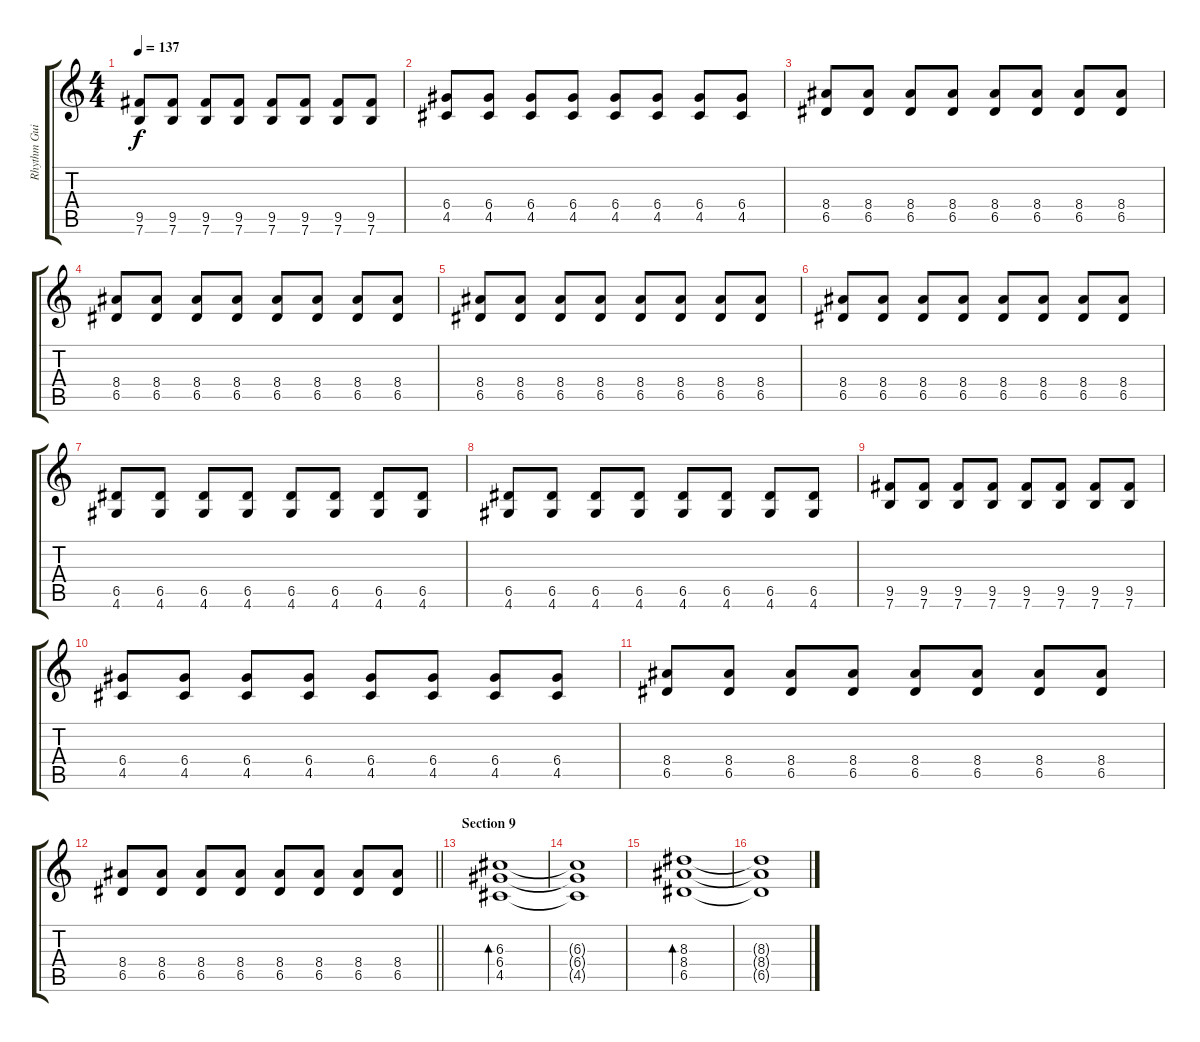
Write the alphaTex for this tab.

\track ("Rhythm Guitar" "Rhythm Gui") {instrument overdrivenguitar}
\staff {score tabs}
\tuning (E4 B3 G3 D3 A2 E2) {hide}
\ts (4 4)
\tempo 137
\clef g2
\ks c
(9.5 7.6).8{dy f} (9.5 7.6).8 (9.5 7.6).8 (9.5 7.6).8 (9.5 7.6).8 (9.5 7.6).8 (9.5 7.6).8 (9.5 7.6).8 |
(6.4 4.5).8 (6.4 4.5).8 (6.4 4.5).8 (6.4 4.5).8 (6.4 4.5).8 (6.4 4.5).8 (6.4 4.5).8 (6.4 4.5).8 |
(8.4 6.5).8 (8.4 6.5).8 (8.4 6.5).8 (8.4 6.5).8 (8.4 6.5).8 (8.4 6.5).8 (8.4 6.5).8 (8.4 6.5).8 |
(8.4 6.5).8 (8.4 6.5).8 (8.4 6.5).8 (8.4 6.5).8 (8.4 6.5).8 (8.4 6.5).8 (8.4 6.5).8 (8.4 6.5).8 |
(8.4 6.5).8 (8.4 6.5).8 (8.4 6.5).8 (8.4 6.5).8 (8.4 6.5).8 (8.4 6.5).8 (8.4 6.5).8 (8.4 6.5).8 |
(8.4 6.5).8 (8.4 6.5).8 (8.4 6.5).8 (8.4 6.5).8 (8.4 6.5).8 (8.4 6.5).8 (8.4 6.5).8 (8.4 6.5).8 |
(6.5 4.6).8 (6.5 4.6).8 (6.5 4.6).8 (6.5 4.6).8 (6.5 4.6).8 (6.5 4.6).8 (6.5 4.6).8 (6.5 4.6).8 |
(6.5 4.6).8 (6.5 4.6).8 (6.5 4.6).8 (6.5 4.6).8 (6.5 4.6).8 (6.5 4.6).8 (6.5 4.6).8 (6.5 4.6).8 |
(9.5 7.6).8 (9.5 7.6).8 (9.5 7.6).8 (9.5 7.6).8 (9.5 7.6).8 (9.5 7.6).8 (9.5 7.6).8 (9.5 7.6).8 |
(6.4 4.5).8 (6.4 4.5).8 (6.4 4.5).8 (6.4 4.5).8 (6.4 4.5).8 (6.4 4.5).8 (6.4 4.5).8 (6.4 4.5).8 |
(8.4 6.5).8 (8.4 6.5).8 (8.4 6.5).8 (8.4 6.5).8 (8.4 6.5).8 (8.4 6.5).8 (8.4 6.5).8 (8.4 6.5).8 |
\barLineRight lightlight
(8.4 6.5).8 (8.4 6.5).8 (8.4 6.5).8 (8.4 6.5).8 (8.4 6.5).8 (8.4 6.5).8 (8.4 6.5).8 (8.4 6.5).8 |
\section ("" "Section 9")
(6.3 6.4 4.5).1{bd 240 volume 10 balance 8} |
(6.3{t} 6.4{t} 4.5{t}).1 |
(8.3 8.4 6.5).1{bd 120} |
(8.3{t} 8.4{t} 6.5{t}).1
